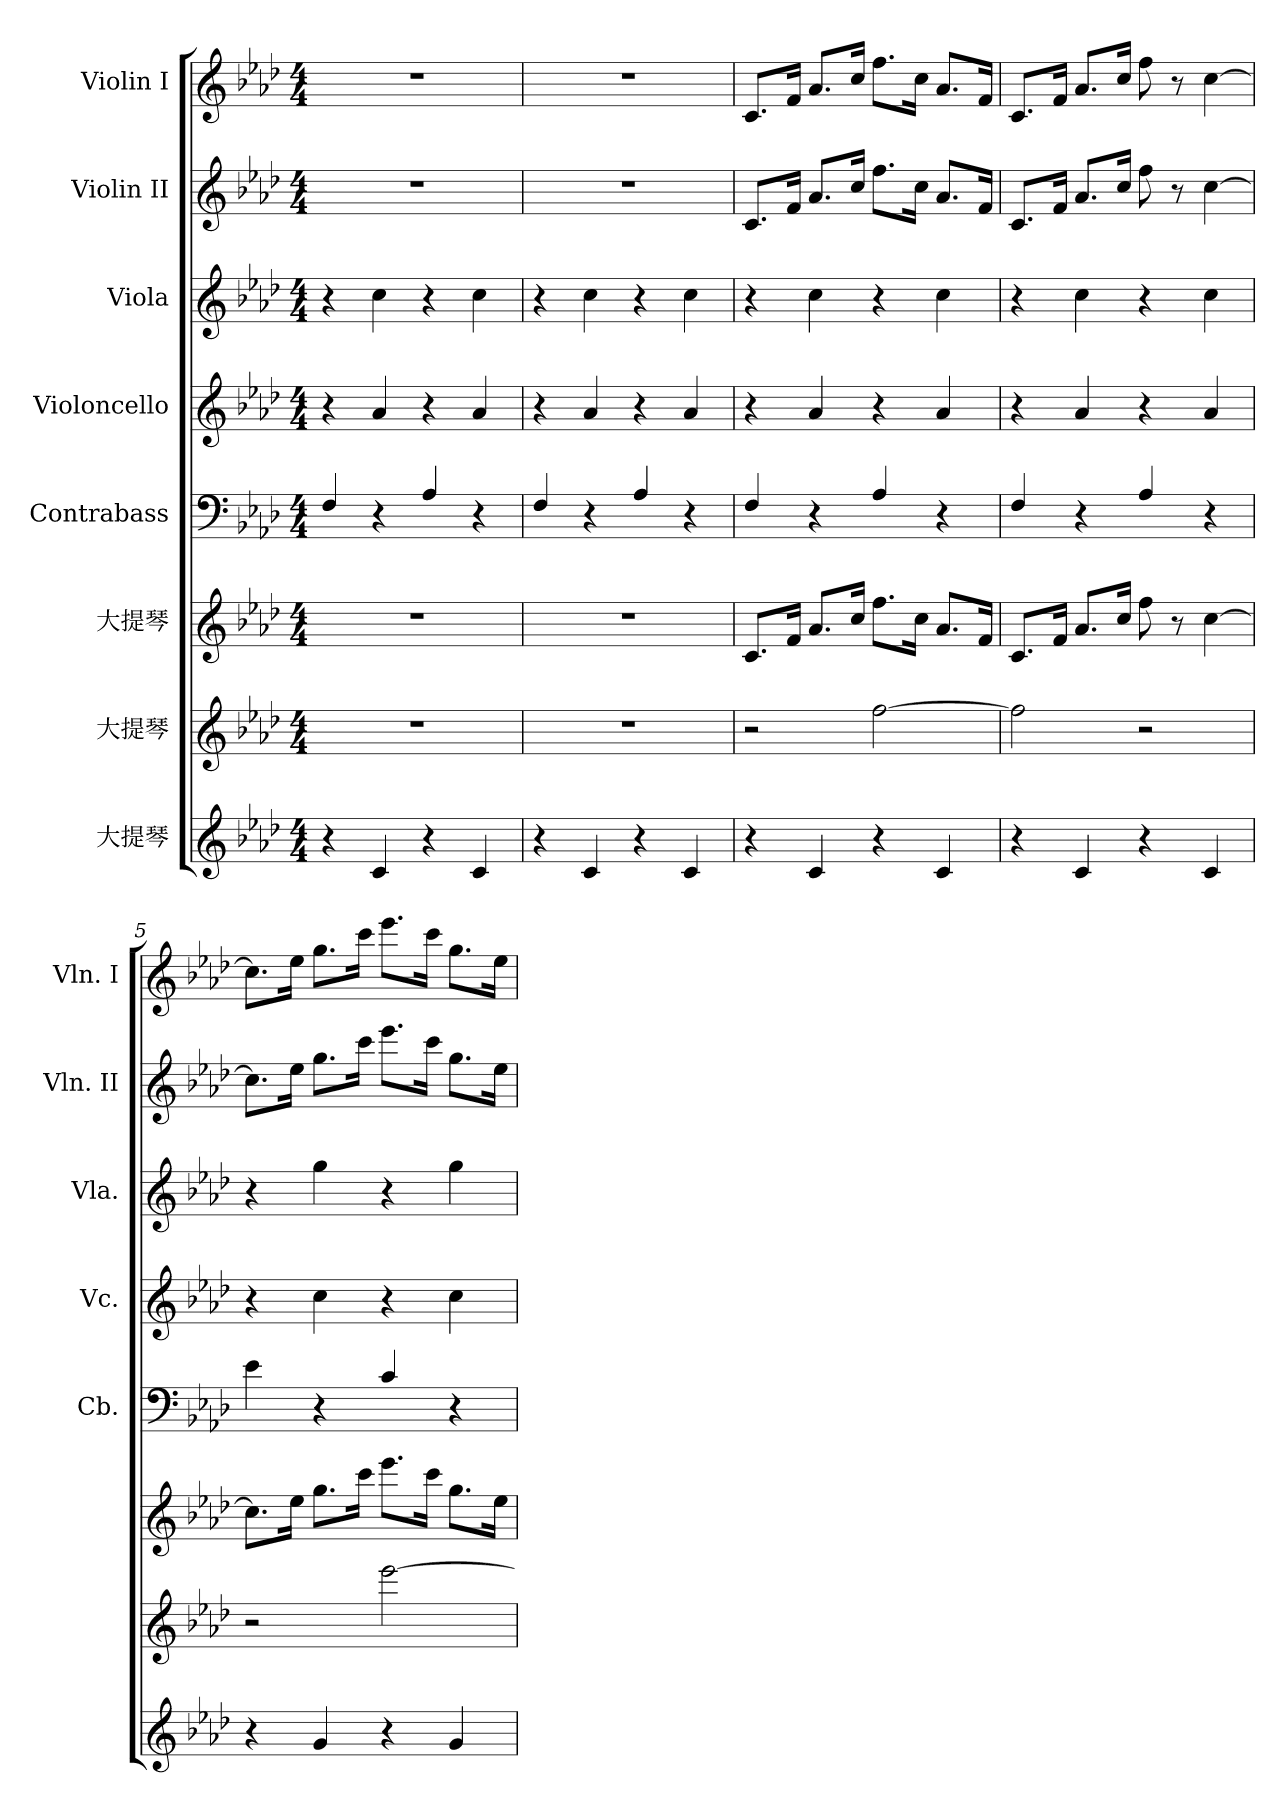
**kern	**kern	**kern	**kern	**kern	**kern	**kern	**kern
*part8	*part7	*part6	*part5	*part4	*part3	*part2	*part1
*staff8	*staff7	*staff6	*staff5	*staff4	*staff3	*staff2	*staff1
*I"大提琴	*I"大提琴	*I"大提琴	*I"Contrabass	*I"Violoncello	*I"Viola	*I"Violin II	*I"Violin I
*	*	*	*I'Cb.	*I'Vc.	*I'Vla.	*I'Vln. II	*I'Vln. I
*clefG2	*clefG2	*clefG2	*clefF4	*clefG2	*clefG2	*clefG2	*clefG2
*	*	*	*ITrd7c12	*	*	*	*
*k[b-e-a-d-]	*k[b-e-a-d-]	*k[b-e-a-d-]	*k[b-e-a-d-]	*k[b-e-a-d-]	*k[b-e-a-d-]	*k[b-e-a-d-]	*k[b-e-a-d-]
*M4/4	*M4/4	*M4/4	*M4/4	*M4/4	*M4/4	*M4/4	*M4/4
=1	=1	=1	=1	=1	=1	=1	=1
4r	1r	1r	4FF/	4r	4r	1r	1r
4c/	.	.	4r	4a-/	4cc\	.	.
4r	.	.	4AA-/	4r	4r	.	.
4c/	.	.	4r	4a-/	4cc\	.	.
=2	=2	=2	=2	=2	=2	=2	=2
4r	1r	1r	4FF/	4r	4r	1r	1r
4c/	.	.	4r	4a-/	4cc\	.	.
4r	.	.	4AA-/	4r	4r	.	.
4c/	.	.	4r	4a-/	4cc\	.	.
=3	=3	=3	=3	=3	=3	=3	=3
4r	2r	8.c/L	4FF/	4r	4r	8.c/L	8.c/L
.	.	16f/Jk	.	.	.	16f/Jk	16f/Jk
4c/	.	8.a-/L	4r	4a-/	4cc\	8.a-/L	8.a-/L
.	.	16cc/Jk	.	.	.	16cc/Jk	16cc/Jk
4r	[2ff\	8.ff\L	4AA-/	4r	4r	8.ff\L	8.ff\L
.	.	16cc\Jk	.	.	.	16cc\Jk	16cc\Jk
4c/	.	8.a-/L	4r	4a-/	4cc\	8.a-/L	8.a-/L
.	.	16f/Jk	.	.	.	16f/Jk	16f/Jk
=4	=4	=4	=4	=4	=4	=4	=4
4r	2ff\]	8.c/L	4FF/	4r	4r	8.c/L	8.c/L
.	.	16f/Jk	.	.	.	16f/Jk	16f/Jk
4c/	.	8.a-/L	4r	4a-/	4cc\	8.a-/L	8.a-/L
.	.	16cc/Jk	.	.	.	16cc/Jk	16cc/Jk
4r	2r	8ff\	4AA-/	4r	4r	8ff\	8ff\
.	.	8r	.	.	.	8r	8r
4c/	.	[4cc\	4r	4a-/	4cc\	[4cc\	[4cc\
=5	=5	=5	=5	=5	=5	=5	=5
4r	2r	8.cc\L]	4E-\	4r	4r	8.cc\L]	8.cc\L]
.	.	16ee-\Jk	.	.	.	16ee-\Jk	16ee-\Jk
4g/	.	8.gg\L	4r	4cc\	4gg\	8.gg\L	8.gg\L
.	.	16ccc\Jk	.	.	.	16ccc\Jk	16ccc\Jk
4r	[2eee-\	8.eee-\L	4C/	4r	4r	8.eee-\L	8.eee-\L
.	.	16ccc\Jk	.	.	.	16ccc\Jk	16ccc\Jk
4g/	.	8.gg\L	4r	4cc\	4gg\	8.gg\L	8.gg\L
.	.	16ee-\Jk	.	.	.	16ee-\Jk	16ee-\Jk
=	=	=	=	=	=	=	=
*-	*-	*-	*-	*-	*-	*-	*-
